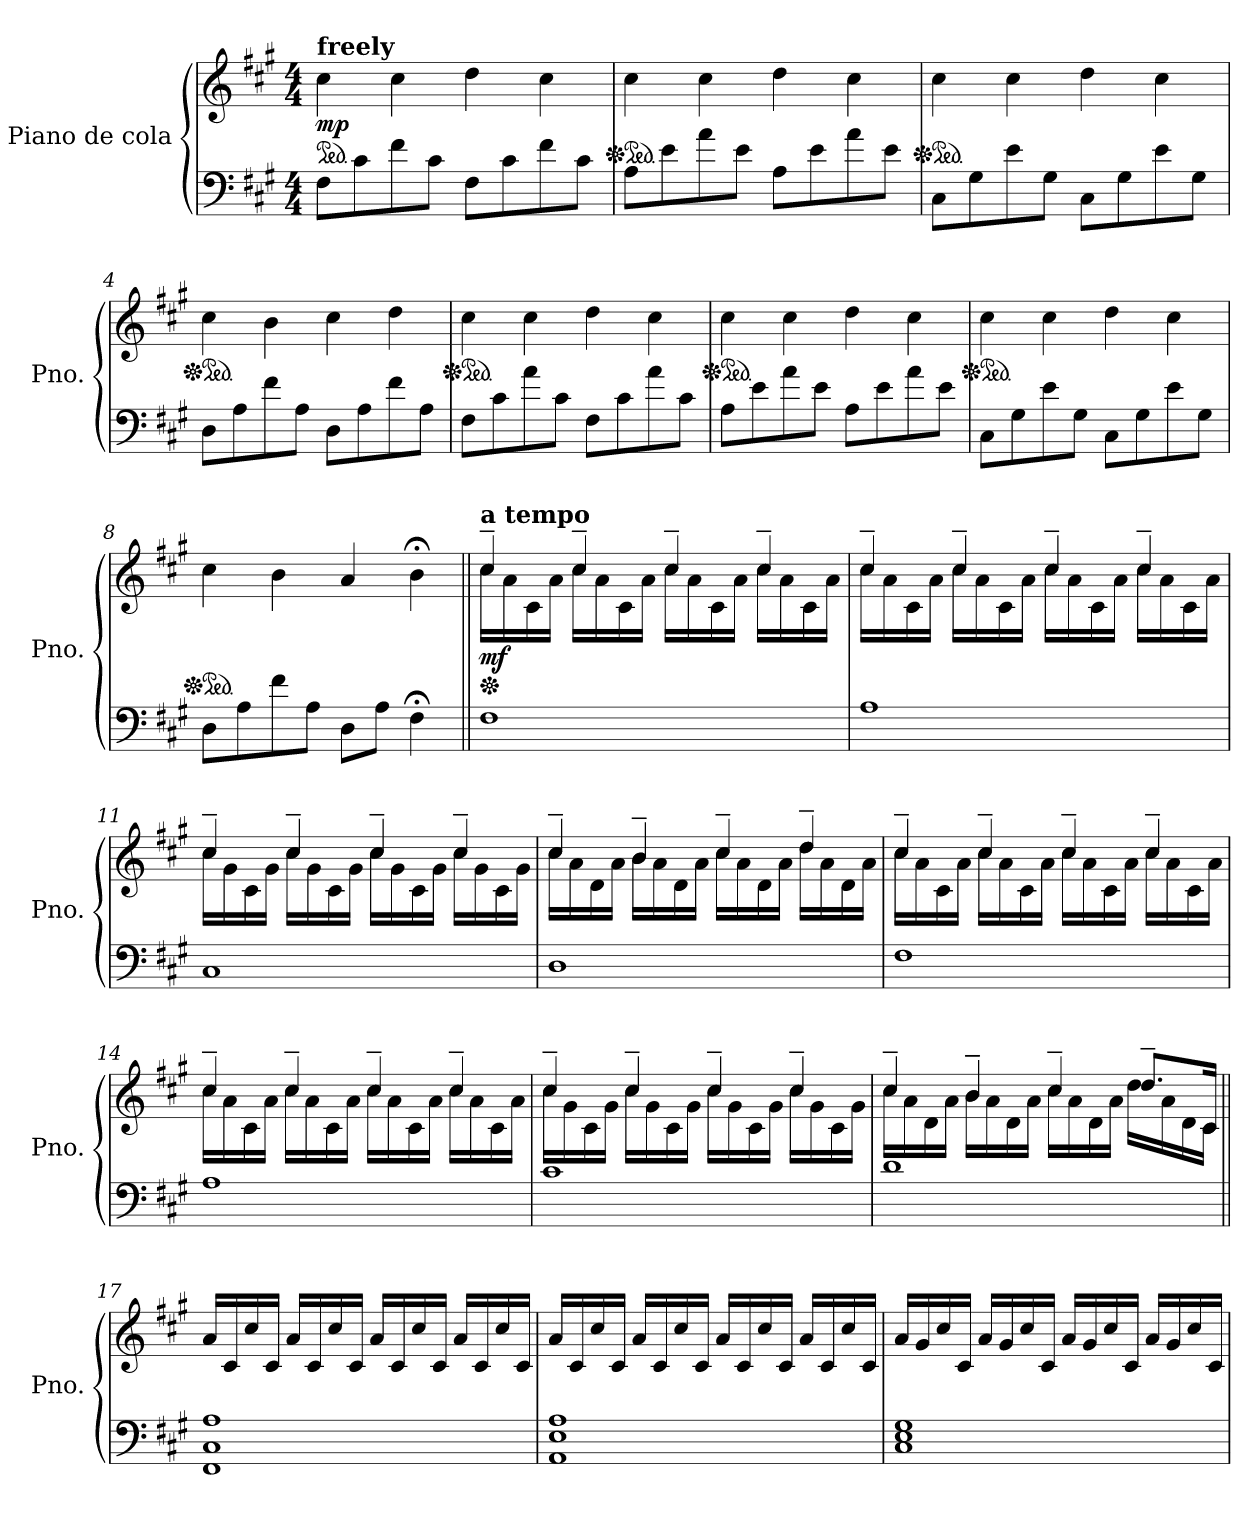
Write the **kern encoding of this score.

**kern	**kern	**dynam
*part1	*part1	*part1
*staff2	*staff1	*staff1/2
*I"Piano de cola	*	*
*I'Pno.	*	*
*clefF4	*clefG2	*
*k[f#c#g#]	*k[f#c#g#]	*
*M4/4	*M4/4	*
*MM72	*MM72	*
*	*ped	*
=1	=1	=1
!	!LO:TX:a:B:t=freely	!
!	!	!LO:DY:b
8F#\L	4cc#\	mp
8c#\	.	.
8f#\	4cc#\	.
8c#\J	.	.
8F#\L	4dd\	.
8c#\	.	.
8f#\	4cc#\	.
8c#\J	.	.
=2	=2	=2
*	*Xped	*
*	*ped	*
8A\L	4cc#\	.
8e\	.	.
8a\	4cc#\	.
8e\J	.	.
8A\L	4dd\	.
8e\	.	.
8a\	4cc#\	.
8e\J	.	.
=3	=3	=3
*	*Xped	*
*	*ped	*
8C#\L	4cc#\	.
8G#\	.	.
8e\	4cc#\	.
8G#\J	.	.
8C#\L	4dd\	.
8G#\	.	.
8e\	4cc#\	.
8G#\J	.	.
=4	=4	=4
*	*Xped	*
*	*ped	*
8D\L	4cc#\	.
8A\	.	.
8f#\	4b\	.
8A\J	.	.
8D\L	4cc#\	.
8A\	.	.
8f#\	4dd\	.
8A\J	.	.
!!LO:LB:g=z
=5	=5	=5
*	*Xped	*
*	*ped	*
8F#\L	4cc#\	.
8c#\	.	.
8a\	4cc#\	.
8c#\J	.	.
8F#\L	4dd\	.
8c#\	.	.
8a\	4cc#\	.
8c#\J	.	.
=6	=6	=6
*	*Xped	*
*	*ped	*
8A\L	4cc#\	.
8e\	.	.
8a\	4cc#\	.
8e\J	.	.
8A\L	4dd\	.
8e\	.	.
8a\	4cc#\	.
8e\J	.	.
=7	=7	=7
*	*Xped	*
*	*ped	*
8C#\L	4cc#\	.
8G#\	.	.
8e\	4cc#\	.
8G#\J	.	.
8C#\L	4dd\	.
8G#\	.	.
8e\	4cc#\	.
8G#\J	.	.
=8	=8	=8
*	*Xped	*
*	*ped	*
8D\L	4cc#\	.
8A\	.	.
8f#\	4b\	.
8A\J	.	.
8D\L	4a/	.
8A\J	.	.
4F#;<\	4b;<\	.
!!LO:LB:g=z
=9||	=9||	=9||
*	*Xped	*
*	*MM92	*
*	*^	*
!	!LO:TX:a:B:t=a tempo	!	!
!	!	!	!LO:DY:b
1F#	4cc#~/	16cc#\LL	mf
.	.	16a\	.
.	.	16c#\	.
.	.	16a\JJ	.
.	4cc#~/	16cc#\LL	.
.	.	16a\	.
.	.	16c#\	.
.	.	16a\JJ	.
.	4cc#~/	16cc#\LL	.
.	.	16a\	.
.	.	16c#\	.
.	.	16a\JJ	.
.	4cc#~/	16cc#\LL	.
.	.	16a\	.
.	.	16c#\	.
.	.	16a\JJ	.
=10	=10	=10	=10
1A	4cc#~/	16cc#\LL	.
.	.	16a\	.
.	.	16c#\	.
.	.	16a\JJ	.
.	4cc#~/	16cc#\LL	.
.	.	16a\	.
.	.	16c#\	.
.	.	16a\JJ	.
.	4cc#~/	16cc#\LL	.
.	.	16a\	.
.	.	16c#\	.
.	.	16a\JJ	.
.	4cc#~/	16cc#\LL	.
.	.	16a\	.
.	.	16c#\	.
.	.	16a\JJ	.
!!LO:LB:g=z	!!
=11	=11	=11	=11
1C#	4cc#~/	16cc#\LL	.
.	.	16g#\	.
.	.	16c#\	.
.	.	16g#\JJ	.
.	4cc#~/	16cc#\LL	.
.	.	16g#\	.
.	.	16c#\	.
.	.	16g#\JJ	.
.	4cc#~/	16cc#\LL	.
.	.	16g#\	.
.	.	16c#\	.
.	.	16g#\JJ	.
.	4cc#~/	16cc#\LL	.
.	.	16g#\	.
.	.	16c#\	.
.	.	16g#\JJ	.
=12	=12	=12	=12
1D	4cc#~/	16cc#\LL	.
.	.	16a\	.
.	.	16d\	.
.	.	16a\JJ	.
.	4b~/	16b\LL	.
.	.	16a\	.
.	.	16d\	.
.	.	16a\JJ	.
.	4cc#~/	16cc#\LL	.
.	.	16a\	.
.	.	16d\	.
.	.	16a\JJ	.
.	4dd~/	16dd\LL	.
.	.	16a\	.
.	.	16d\	.
.	.	16a\JJ	.
!!LO:LB:g=z	!!
=13	=13	=13	=13
1F#	4cc#~/	16cc#\LL	.
.	.	16a\	.
.	.	16c#\	.
.	.	16a\JJ	.
.	4cc#~/	16cc#\LL	.
.	.	16a\	.
.	.	16c#\	.
.	.	16a\JJ	.
.	4cc#~/	16cc#\LL	.
.	.	16a\	.
.	.	16c#\	.
.	.	16a\JJ	.
.	4cc#~/	16cc#\LL	.
.	.	16a\	.
.	.	16c#\	.
.	.	16a\JJ	.
=14	=14	=14	=14
1A	4cc#~/	16cc#\LL	.
.	.	16a\	.
.	.	16c#\	.
.	.	16a\JJ	.
.	4cc#~/	16cc#\LL	.
.	.	16a\	.
.	.	16c#\	.
.	.	16a\JJ	.
.	4cc#~/	16cc#\LL	.
.	.	16a\	.
.	.	16c#\	.
.	.	16a\JJ	.
.	4cc#~/	16cc#\LL	.
.	.	16a\	.
.	.	16c#\	.
.	.	16a\JJ	.
!!LO:PB:g=z	!!
=15	=15	=15	=15
1c#	4cc#~/	16cc#\LL	.
.	.	16g#\	.
.	.	16c#\	.
.	.	16g#\JJ	.
.	4cc#~/	16cc#\LL	.
.	.	16g#\	.
.	.	16c#\	.
.	.	16g#\JJ	.
.	4cc#~/	16cc#\LL	.
.	.	16g#\	.
.	.	16c#\	.
.	.	16g#\JJ	.
.	4cc#~/	16cc#\LL	.
.	.	16g#\	.
.	.	16c#\	.
.	.	16g#\JJ	.
=16	=16	=16	=16
1d	4cc#~/	16cc#\LL	.
.	.	16a\	.
.	.	16d\	.
.	.	16a\JJ	.
.	4b~/	16b\LL	.
.	.	16a\	.
.	.	16d\	.
.	.	16a\JJ	.
.	4cc#~/	16cc#\LL	.
.	.	16a\	.
.	.	16d\	.
.	.	16a\JJ	.
.	8.dd~/L	16dd\LL	.
.	.	16a\	.
.	.	16d\	.
.	16c#/Jk	16c#\JJ	.
*	*v	*v	*
!!LO:LB:g=z
=17||	=17||	=17||
1FF# 1C# 1A	16a/LL	.
.	16c#/	.
.	16cc#/	.
.	16c#/JJ	.
.	16a/LL	.
.	16c#/	.
.	16cc#/	.
.	16c#/JJ	.
.	16a/LL	.
.	16c#/	.
.	16cc#/	.
.	16c#/JJ	.
.	16a/LL	.
.	16c#/	.
.	16cc#/	.
.	16c#/JJ	.
=18	=18	=18
1AA 1E 1A	16a/LL	.
.	16c#/	.
.	16cc#/	.
.	16c#/JJ	.
.	16a/LL	.
.	16c#/	.
.	16cc#/	.
.	16c#/JJ	.
.	16a/LL	.
.	16c#/	.
.	16cc#/	.
.	16c#/JJ	.
.	16a/LL	.
.	16c#/	.
.	16cc#/	.
.	16c#/JJ	.
!!LO:LB:g=z
=19	=19	=19
1C# 1E 1G#	16a/LL	.
.	16g#/	.
.	16cc#/	.
.	16c#/JJ	.
.	16a/LL	.
.	16g#/	.
.	16cc#/	.
.	16c#/JJ	.
.	16a/LL	.
.	16g#/	.
.	16cc#/	.
.	16c#/JJ	.
.	16a/LL	.
.	16g#/	.
.	16cc#/	.
.	16c#/JJ	.
=	=	=
*-	*-	*-
